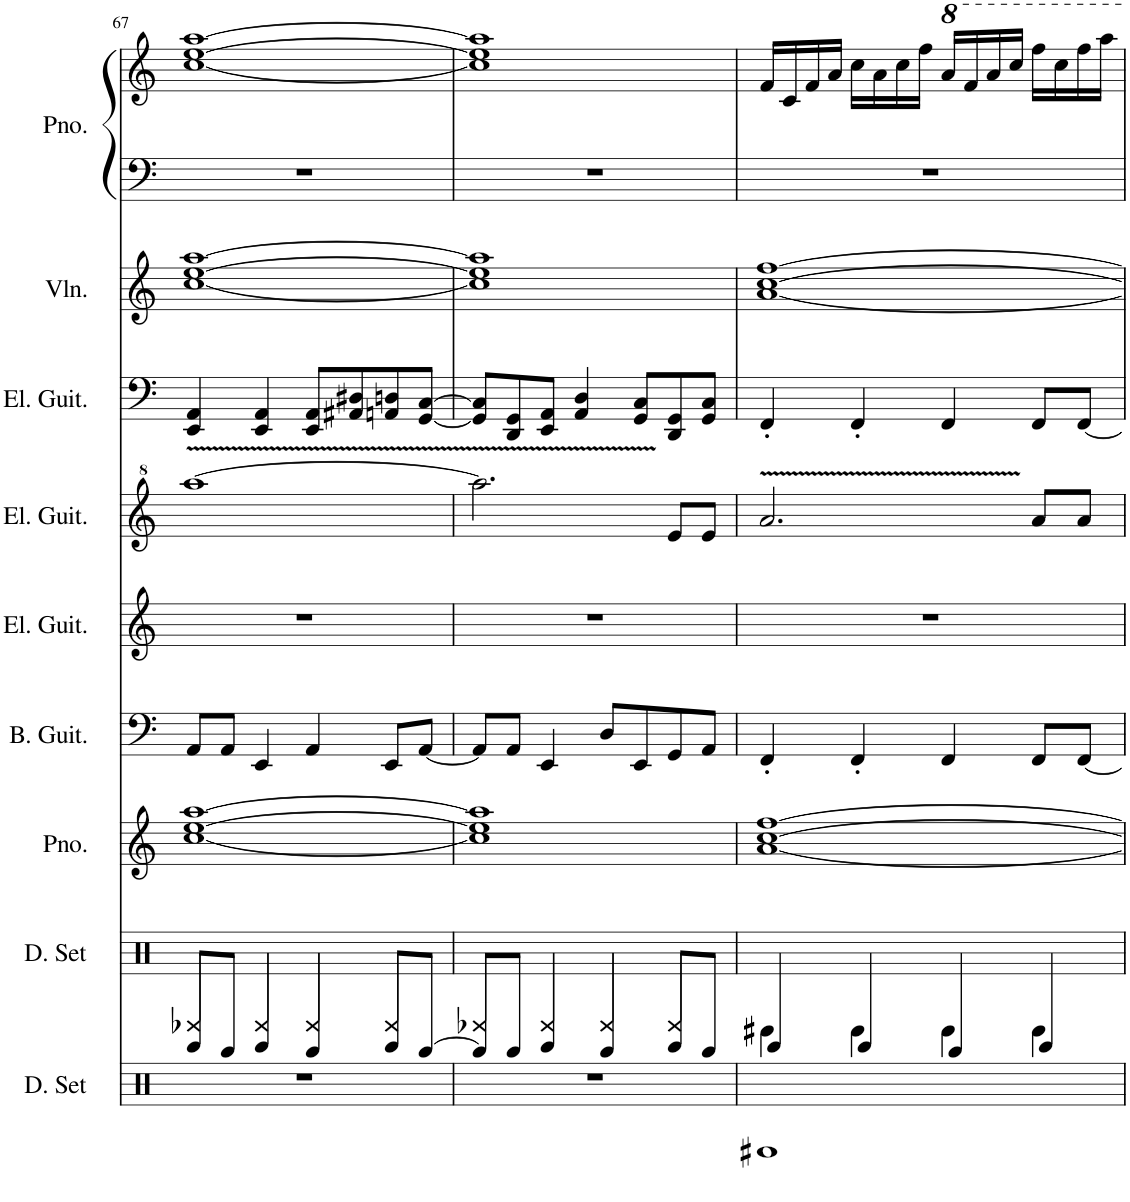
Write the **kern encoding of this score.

**kern	**kern	**kern	**kern	**kern	**kern	**kern	**kern	**kern	**kern
*part9	*part8	*part7	*part6	*part5	*part4	*part3	*part2	*part1	*part1
*staff10	*staff9	*staff8	*staff7	*staff6	*staff5	*staff4	*staff3	*staff2	*staff1
*I"ドラムセット	*I"ドラムセット	*I"ピアノ	*I"ベース	*I"エレキギター	*I"エレキギター	*I"エレキギター	*I"ヴァイオリン	*I"ピアノ	*
!!LO:PB:g=z
*clefX	*clefX	*clefG2	*clefF4	*clefG2	*clefG^2	*clefF4	*clefG2	*clefF4	*clefG2
*k[]	*k[]	*k[]	*k[]	*k[]	*k[]	*k[]	*k[]	*k[]	*k[]
*M4/4	*M4/4	*M4/4	*M4/4	*M4/4	*M4/4	*M4/4	*M4/4	*M4/4	*M4/4
=67	=67	=67	=67	=67	=67	=67	=67	=67	=67
*	*^	*	*	*	*	*	*	*	*
1r	8EE/L	4BB-X/	[1cc [1ee [1aa	8AA/L	1r	[1aaa	4EE/ 4AA/	[1cc [1ee [1aa	1r	[1cc [1ee [1aa
.	8DD/J	.	.	8AA/J	.	.	.	.	.	.
.	4EE/	4BB/	.	4EE/	.	.	4EE/ 4AA/	.	.	.
.	4DD/	4BB/	.	4AA/	.	.	8EE/ 8AA/L	.	.	.
.	.	.	.	.	.	.	8AA#X/ 8D#X/	.	.	.
.	8EE/L	4BB/	.	8EE/L	.	.	8AAn/ 8Dn/	.	.	.
.	[8DD/J	.	.	[8AA/J	.	.	[8GG/ [8C/J	.	.	.
=68	=68	=68	=68	=68	=68	=68	=68	=68	=68	=68
1r	8DD/L]	4BB-X/	1cc] 1ee] 1aa]	8AA/L]	1r	2.aaa\]	8GG/] 8C/]L	1cc] 1ee] 1aa]	1r	1cc] 1ee] 1aa]
.	8DD/J	.	.	8AA/J	.	.	8DD/ 8GG/	.	.	.
.	4EE/	4BB/	.	4EE/	.	.	8EE/ 8AA/J	.	.	.
.	.	.	.	.	.	.	4AA/ 4D/	.	.	.
.	4DD/	4BB/	.	8D/L	.	.	.	.	.	.
.	.	.	.	8EE/	.	.	8GG/ 8C/L	.	.	.
.	8EE/L	4BB/	.	8GG/	.	8ee/L	8DD/ 8GG/	.	.	.
.	8DD/J	.	.	8AA/J	.	8ee/J	8GG/ 8C/J	.	.	.
=69	=69	=69	=69	=69	=69	=69	=69	=69	=69	=69
1C#X	4EE/	4AA#X\	[1a [1cc [1ff	4FF'/	1r	2.aa/	4FF'/	[1a [1cc [1ff	1r	16f/LL
.	.	.	.	.	.	.	.	.	.	16c/
.	.	.	.	.	.	.	.	.	.	16f/
.	.	.	.	.	.	.	.	.	.	16a/JJ
.	4EE/	4AA\	.	4FF'/	.	.	4FF'/	.	.	16cc\LL
.	.	.	.	.	.	.	.	.	.	16a\
.	.	.	.	.	.	.	.	.	.	16cc\
.	.	.	.	.	.	.	.	.	.	16ff\JJ
.	4DD/	4AA\	.	4FF/	.	.	4FF/	.	.	16aa/LL
.	.	.	.	.	.	.	.	.	.	16ff/
.	.	.	.	.	.	.	.	.	.	16aa/
.	.	.	.	.	.	.	.	.	.	16ccc/JJ
.	4EE/	4AA\	.	8FF/L	.	8aa/L	8FF/L	.	.	16fff\LL
.	.	.	.	.	.	.	.	.	.	16ccc\
.	.	.	.	[8FF/J	.	8aa/J	[8FF/J	.	.	16fff\
.	.	.	.	.	.	.	.	.	.	16aaa\JJ
*	*v	*v	*	*	*	*	*	*	*	*
=	=	=	=	=	=	=	=	=	=
*-	*-	*-	*-	*-	*-	*-	*-	*-	*-
